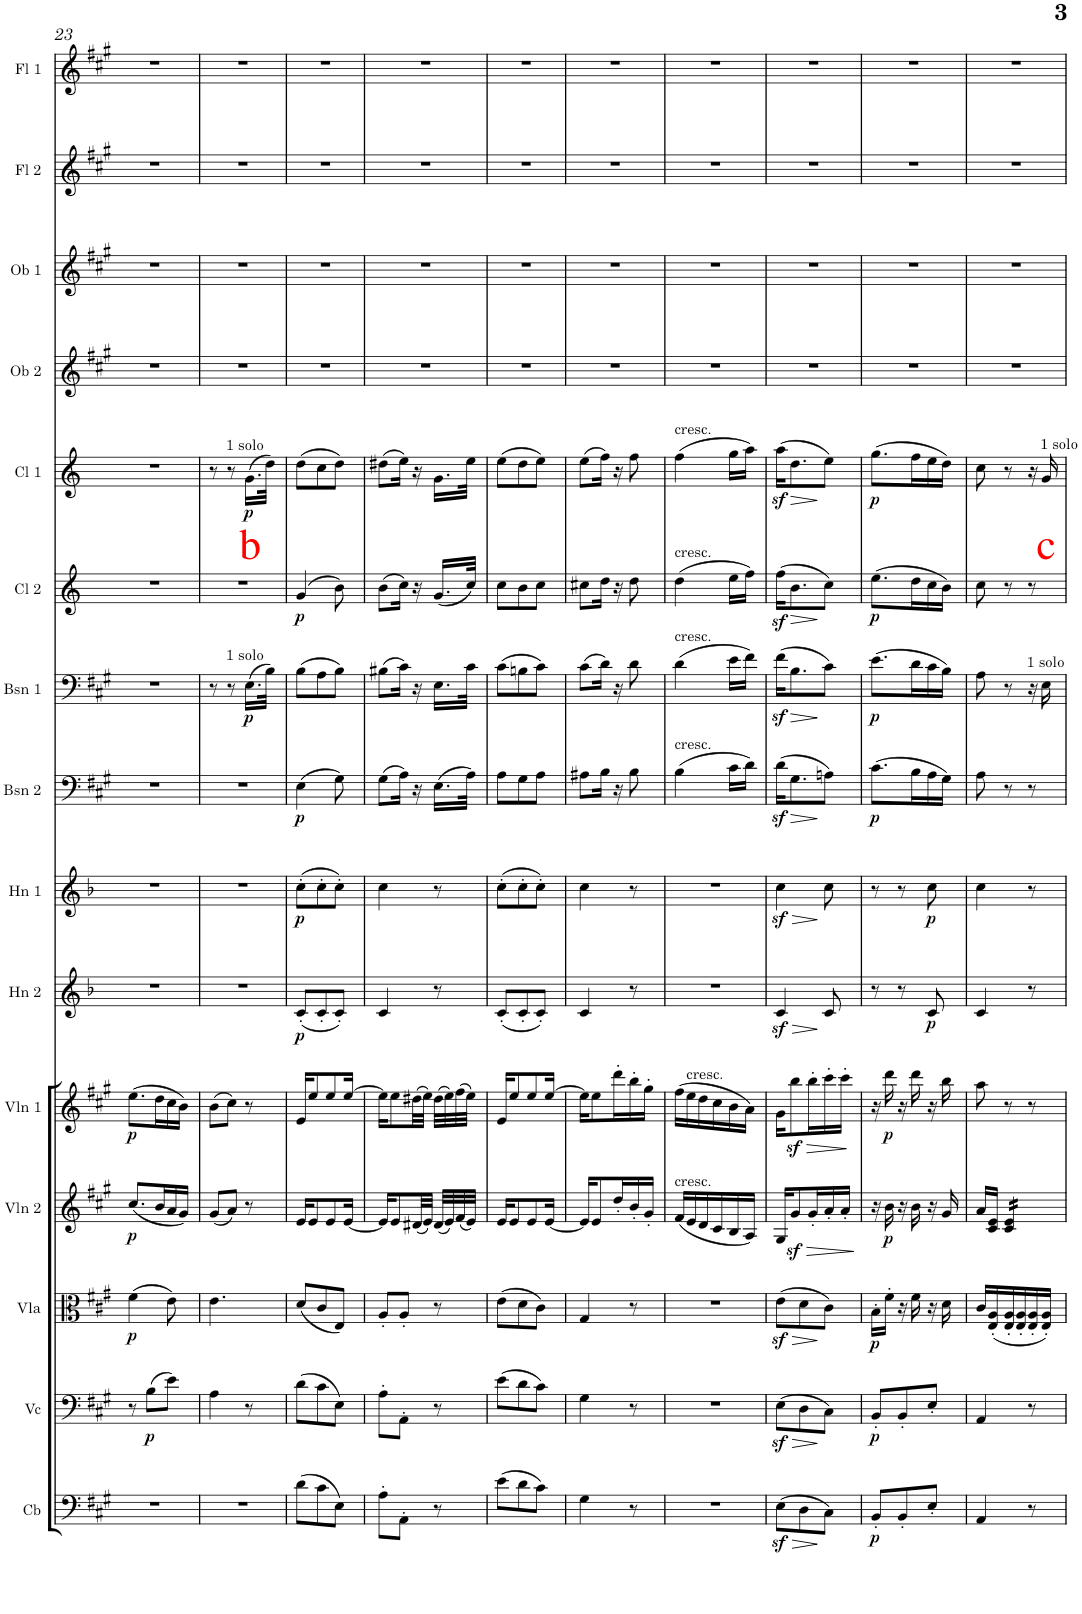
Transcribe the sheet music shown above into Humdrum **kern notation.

**kern	**dynam	**kern	**dynam	**kern	**dynam	**kern	**dynam	**kern	**dynam	**kern	**dynam	**kern	**dynam	**kern	**dynam	**kern	**dynam	**kern	**dynam	**kern	**text	**dynam	**kern	**kern	**kern	**kern
*part15	*part15	*part14	*part14	*part13	*part13	*part12	*part12	*part11	*part11	*part10	*part10	*part9	*part9	*part8	*part8	*part7	*part7	*part6	*part6	*part5	*part5	*part5	*part4	*part3	*part2	*part1
*staff15	*staff15	*staff14	*staff14	*staff13	*staff13	*staff12	*staff12	*staff11	*staff11	*staff10	*staff10	*staff9	*staff9	*staff8	*staff8	*staff7	*staff7	*staff6	*staff6	*staff5	*staff5	*staff5	*staff4	*staff3	*staff2	*staff1
*I"Contrabass	*	*I"Violoncello	*	*I"Viola	*	*I"Violin 2	*	*I"Violin 1	*	*I"E Horn 2 (orig. E and A)	*	*I"E Horn 1 (orig. E and A)	*	*I"Bassoon 2	*	*I"Bassoon 1	*	*I"A Clarinet 2	*	*I"A Clarinet 1	*	*	*I"Oboe 2	*I"Oboe 1	*I"Flute 2	*I"Flute 1
*I'Cb	*	*I'Vc	*	*I'Vla	*	*I'Vln 2	*	*I'Vln 1	*	*I'Hn 2	*	*I'Hn 1	*	*I'Bsn 2	*	*I'Bsn 1	*	*I'Cl 2	*	*I'Cl 1	*	*	*I'Ob 2	*I'Ob 1	*I'Fl 2	*I'Fl 1
!!LO:PB:g=z
*clefF4	*	*clefF4	*	*clefC3	*	*clefG2	*	*clefG2	*	*clefG2	*	*clefG2	*	*clefF4	*	*clefF4	*	*clefG2	*	*clefG2	*	*	*clefG2	*clefG2	*clefG2	*clefG2
*Trd7c12	*	*	*	*	*	*	*	*	*	*Trd5c8	*	*Trd5c8	*	*	*	*	*	*Trd2c3	*	*Trd2c3	*	*	*	*	*	*
*k[f#c#g#]	*	*k[f#c#g#]	*	*k[f#c#g#]	*	*k[f#c#g#]	*	*k[f#c#g#]	*	*k[b-]	*	*k[b-]	*	*k[f#c#g#]	*	*k[f#c#g#]	*	*k[]	*	*k[]	*	*	*k[f#c#g#]	*k[f#c#g#]	*k[f#c#g#]	*k[f#c#g#]
*M3/8	*	*M3/8	*	*M3/8	*	*M3/8	*	*M3/8	*	*M3/8	*	*M3/8	*	*M3/8	*	*M3/8	*	*M3/8	*	*M3/8	*	*	*M3/8	*M3/8	*M3/8	*M3/8
=23	=23	=23	=23	=23	=23	=23	=23	=23	=23	=23	=23	=23	=23	=23	=23	=23	=23	=23	=23	=23	=23	=23	=23	=23	=23	=23
!	!	!	!	!	!LO:DY:b	!	!LO:DY:b	!	!LO:DY:b	!	!	!	!	!	!	!	!	!	!	!	!	!	!	!	!	!
4.r	.	8r	.	(4f#\	p	(8.cc#/L	p	(8.ee\L	p	4.r	.	4.r	.	4.r	.	4.r	.	4.r	.	4.r	.	.	4.r	4.r	4.r	4.r
!	!	!	!LO:DY:b	!	!	!	!	!	!	!	!	!	!	!	!	!	!	!	!	!	!	!	!	!	!	!
.	.	(8B\L	p	.	.	.	.	.	.	.	.	.	.	.	.	.	.	.	.	.	.	.	.	.	.	.
.	.	.	.	.	.	16b/L	.	16dd\L	.	.	.	.	.	.	.	.	.	.	.	.	.	.	.	.	.	.
.	.	8e\J)	.	8e\)	.	16a/	.	16cc#\	.	.	.	.	.	.	.	.	.	.	.	.	.	.	.	.	.	.
.	.	.	.	.	.	16g#/JJ)	.	16b\JJ)	.	.	.	.	.	.	.	.	.	.	.	.	.	.	.	.	.	.
=24	=24	=24	=24	=24	=24	=24	=24	=24	=24	=24	=24	=24	=24	=24	=24	=24	=24	=24	=24	=24	=24	=24	=24	=24	=24	=24
4.r	.	4A\	.	4.e\	.	(8g#/L	.	(8b\L	.	4.r	.	4.r	.	4.r	.	8r	.	4.r	.	8r	.	.	4.r	4.r	4.r	4.r
!	!	!	!	!	!	!	!	!	!	!	!	!	!	!	!	!	!	!	!	!LO:TX:a:t=1 solo	!	!	!	!	!	!
!	!	!	!	!	!	!	!	!	!	!	!	!	!	!	!	!LO:TX:a:t=1 solo	!	!	!	!	!	!	!	!	!	!
.	.	.	.	.	.	8a/J)	.	8cc#\J)	.	.	.	.	.	.	.	8r	.	.	.	8r	.	.	.	.	.	.
!	!	!	!	!	!	!	!	!	!	!	!	!	!	!	!	!	!LO:DY:b	!	!	!	!LO:LY:b:color=#FF0000	!LO:DY:b	!	!	!	!
.	.	8r	.	.	.	8r	.	8r	.	.	.	.	.	.	.	(16.E\LL	p	.	.	(16.g\LL	b	p	.	.	.	.
.	.	.	.	.	.	.	.	.	.	.	.	.	.	.	.	32B\JJk)	.	.	.	32dd\JJk)	.	.	.	.	.	.
=25	=25	=25	=25	=25	=25	=25	=25	=25	=25	=25	=25	=25	=25	=25	=25	=25	=25	=25	=25	=25	=25	=25	=25	=25	=25	=25
!	!	!	!	!	!	!	!	!	!	!	!LO:DY:b	!	!LO:DY:b	!	!LO:DY:b	!	!	!	!LO:DY:b	!	!	!	!	!	!	!
(8d\L	.	(8d\L	.	(8d/L	.	16e/KL	.	16e/KL	.	(8c'/L	p	(8cc'\L	p	(4E\	p	(8B\L	.	(4g/	p	(8dd\L	.	.	4.r	4.r	4.r	4.r
.	.	.	.	.	.	8e/	.	8ee/	.	.	.	.	.	.	.	.	.	.	.	.	.	.	.	.	.	.
8c#\	.	8c#\	.	8c#/	.	.	.	.	.	8c'/	.	8cc'\	.	.	.	8A\	.	.	.	8cc\	.	.	.	.	.	.
.	.	.	.	.	.	8e/	.	8ee/	.	.	.	.	.	.	.	.	.	.	.	.	.	.	.	.	.	.
8E\J)	.	8E\J)	.	8E/J)	.	.	.	.	.	8c'/J)	.	8cc'\J)	.	8G#\)	.	8B\J)	.	8b\)	.	8dd\J)	.	.	.	.	.	.
.	.	.	.	.	.	[16e/Jk	.	[16ee/Jk	.	.	.	.	.	.	.	.	.	.	.	.	.	.	.	.	.	.
=26	=26	=26	=26	=26	=26	=26	=26	=26	=26	=26	=26	=26	=26	=26	=26	=26	=26	=26	=26	=26	=26	=26	=26	=26	=26	=26
8A'\L	.	8A'\L	.	8A'/L	.	16e/KL]	.	16ee\KL]	.	4c/	.	4cc\	.	(8G#\L	.	(8B#X\L	.	(8b\L	.	(8dd#X\L	.	.	4.r	4.r	4.r	4.r
.	.	.	.	.	.	8e/	.	8ee\	.	.	.	.	.	.	.	.	.	.	.	.	.	.	.	.	.	.
8AA'\J	.	8AA'\J	.	8A'/J	.	.	.	.	.	.	.	.	.	16A\Jk)	.	16c#\Jk)	.	16cc\Jk)	.	16ee\Jk)	.	.	.	.	.	.
.	.	.	.	.	.	(32d#X/LL	.	(32dd#X\LL	.	.	.	.	.	16r	.	16r	.	16r	.	16r	.	.	.	.	.	.
.	.	.	.	.	.	32e/JJJ)	.	32ee\JJJ)	.	.	.	.	.	.	.	.	.	.	.	.	.	.	.	.	.	.
8r	.	8r	.	8r	.	(32d#/LLL	.	(32dd#\LLL	.	8r	.	8r	.	(16.E\LL	.	16.E\LL	.	(16.g/LL	.	16.g\LL	.	.	.	.	.	.
.	.	.	.	.	.	32e/)	.	32ee\)	.	.	.	.	.	.	.	.	.	.	.	.	.	.	.	.	.	.
.	.	.	.	.	.	(32f#/	.	(32ff#\	.	.	.	.	.	.	.	.	.	.	.	.	.	.	.	.	.	.
.	.	.	.	.	.	32e/JJJ)	.	32ee\JJJ)	.	.	.	.	.	32A\JJk)	.	32c#\JJk	.	32cc/JJk)	.	32ee\JJk	.	.	.	.	.	.
=27	=27	=27	=27	=27	=27	=27	=27	=27	=27	=27	=27	=27	=27	=27	=27	=27	=27	=27	=27	=27	=27	=27	=27	=27	=27	=27
(8e\L	.	(8e\L	.	(8e\L	.	16e/KL	.	16e/KL	.	(8c'/L	.	(8cc'\L	.	8A\L	.	(8c#\L	.	8cc\L	.	(8ee\L	.	.	4.r	4.r	4.r	4.r
.	.	.	.	.	.	8e/	.	8ee/	.	.	.	.	.	.	.	.	.	.	.	.	.	.	.	.	.	.
8d\	.	8d\	.	8d\	.	.	.	.	.	8c'/	.	8cc'\	.	8G#\	.	8Bn\	.	8b\	.	8dd\	.	.	.	.	.	.
.	.	.	.	.	.	8e/	.	8ee/	.	.	.	.	.	.	.	.	.	.	.	.	.	.	.	.	.	.
8c#\J)	.	8c#\J)	.	8c#\J)	.	.	.	.	.	8c'/J)	.	8cc'\J)	.	8A\J	.	8c#\J)	.	8cc\J	.	8ee\J)	.	.	.	.	.	.
.	.	.	.	.	.	[16e/Jk	.	[16ee/Jk	.	.	.	.	.	.	.	.	.	.	.	.	.	.	.	.	.	.
=28	=28	=28	=28	=28	=28	=28	=28	=28	=28	=28	=28	=28	=28	=28	=28	=28	=28	=28	=28	=28	=28	=28	=28	=28	=28	=28
4G#\	.	4G#\	.	4G#/	.	16e/KL]	.	16ee\KL]	.	4c/	.	4cc\	.	8A#X\L	.	(8c#\L	.	8cc#X\L	.	(8ee\L	.	.	4.r	4.r	4.r	4.r
.	.	.	.	.	.	8e/	.	8ee\	.	.	.	.	.	.	.	.	.	.	.	.	.	.	.	.	.	.
.	.	.	.	.	.	.	.	.	.	.	.	.	.	16B\Jk	.	16d\Jk)	.	16dd\Jk	.	16ff\Jk)	.	.	.	.	.	.
.	.	.	.	.	.	16dd'/L	.	16ddd'\L	.	.	.	.	.	16r	.	16r	.	16r	.	16r	.	.	.	.	.	.
8r	.	8r	.	8r	.	16b'/	.	16bb'\	.	8r	.	8r	.	8B\	.	8d\	.	8dd\	.	8ff\	.	.	.	.	.	.
.	.	.	.	.	.	16g#'/JJ	.	16gg#'\JJ	.	.	.	.	.	.	.	.	.	.	.	.	.	.	.	.	.	.
=29	=29	=29	=29	=29	=29	=29	=29	=29	=29	=29	=29	=29	=29	=29	=29	=29	=29	=29	=29	=29	=29	=29	=29	=29	=29	=29
!	!	!	!	!	!	!	!	!	!	!	!	!	!	!	!	!	!	!	!	!LO:TX:a:t=cresc.	!	!	!	!	!	!
!	!	!	!	!	!	!	!	!	!	!	!	!	!	!	!	!	!	!LO:TX:a:t=cresc.	!	!	!	!	!	!	!	!
!	!	!	!	!	!	!	!	!	!	!	!	!	!	!	!	!LO:TX:a:t=cresc.	!	!	!	!	!	!	!	!	!	!
!	!	!	!	!	!	!	!	!	!	!	!	!	!	!LO:TX:a:t=cresc.	!	!	!	!	!	!	!	!	!	!	!	!
!	!	!	!	!	!	!LO:TX:a:t=cresc.	!	!	!	!	!	!	!	!	!	!	!	!	!	!	!	!	!	!	!	!
4.r	.	4.r	.	4.r	.	(16f#/LL	.	(16ff#\LL	.	4.r	.	4.r	.	(4B\	.	(4d\	.	(4dd\	.	(4ff\	.	.	4.r	4.r	4.r	4.r
!	!	!	!	!	!	!	!	!LO:TX:a:t=cresc.	!	!	!	!	!	!	!	!	!	!	!	!	!	!	!	!	!	!
.	.	.	.	.	.	16e/	.	16ee\	.	.	.	.	.	.	.	.	.	.	.	.	.	.	.	.	.	.
.	.	.	.	.	.	16d/	.	16dd\	.	.	.	.	.	.	.	.	.	.	.	.	.	.	.	.	.	.
.	.	.	.	.	.	16c#/	.	16cc#\	.	.	.	.	.	.	.	.	.	.	.	.	.	.	.	.	.	.
.	.	.	.	.	.	16B/	.	16b\	.	.	.	.	.	16c#\LL	.	16e\LL	.	16ee\LL	.	16gg\LL	.	.	.	.	.	.
.	.	.	.	.	.	16A/JJ)	.	16a\JJ)	.	.	.	.	.	16d\JJ)	.	16f#\JJ)	.	16ff\JJ)	.	16aa\JJ)	.	.	.	.	.	.
=30	=30	=30	=30	=30	=30	=30	=30	=30	=30	=30	=30	=30	=30	=30	=30	=30	=30	=30	=30	=30	=30	=30	=30	=30	=30	=30
!	!LO:HP:b	!	!LO:HP:b	!	!LO:HP:b	!	!	!	!	!	!LO:HP:b	!	!LO:HP:b	!	!	!	!	!	!	!	!	!	!	!	!	!
(8Ez<\L	>	(8Ez<\L	>	(8ez<\L	>	16G#/KL	.	16g#\KL	.	4cz</	>	4ccz<\	>	(16dz<\KL	.	(16f#z<\KL	.	(16ffz<\KL	.	(16aaz<\KL	.	.	4.r	4.r	4.r	4.r
!	!	!	!	!	!	!	!LO:HP:b	!	!LO:HP:b	!	!	!	!	!	!LO:HP:b	!	!LO:HP:b	!	!LO:HP:b	!	!	!LO:HP:b	!	!	!	!
.	.	.	.	.	.	8g#z</	>	8bbz<\	>	.	.	.	.	8.G#\	>	8.B\	>	8.b\	>	8.dd\	.	>	.	.	.	.
8D\	.	8D\	.	8d\	.	.	.	.	.	.	.	.	.	.	.	.	.	.	.	.	.	.	.	.	.	.
.	.	.	.	.	.	16g#'/L	.	16bb'\L	.	.	.	.	.	.	.	.	.	.	.	.	.	.	.	.	.	.
8C#\J)	]	8C#\J)	]	8c#\J)	]	16a'/	.	16ccc#'\	.	8c/	]	8cc\	]	8An\J)	]	8c#\J)	]	8cc\J)	]	8ee\J)	.	]	.	.	.	.
.	.	.	.	.	.	16a'/JJ	.	16ccc#'\JJ	.	.	.	.	.	.	.	.	.	.	.	.	.	.	.	.	.	.
.	.	.	.	.	.	.	]	.	]	.	.	.	.	.	.	.	.	.	.	.	.	.	.	.	.	.
=31	=31	=31	=31	=31	=31	=31	=31	=31	=31	=31	=31	=31	=31	=31	=31	=31	=31	=31	=31	=31	=31	=31	=31	=31	=31	=31
!	!LO:DY:b	!	!LO:DY:b	!	!LO:DY:b	!	!	!	!	!	!	!	!	!	!LO:DY:b	!	!LO:DY:b	!	!LO:DY:b	!	!	!LO:DY:b	!	!	!	!
8BB'/L	p	8BB'/L	p	16B'\LL	p	16r	.	16r	.	8r	.	8r	.	(8.c#\L	p	(8.e\L	p	(8.ee\L	p	(8.gg\L	.	p	4.r	4.r	4.r	4.r
!	!	!	!	!	!	!	!LO:DY:b	!	!LO:DY:b	!	!	!	!	!	!	!	!	!	!	!	!	!	!	!	!	!
.	.	.	.	16f#'\JJ	.	16b\	p	16ddd\	p	.	.	.	.	.	.	.	.	.	.	.	.	.	.	.	.	.
8BB'/	.	8BB'/	.	16r	.	16r	.	16r	.	8r	.	8r	.	.	.	.	.	.	.	.	.	.	.	.	.	.
.	.	.	.	16f#\	.	16b\	.	16ddd\	.	.	.	.	.	16B\L	.	16d\L	.	16dd\L	.	16ff\L	.	.	.	.	.	.
!	!	!	!	!	!	!	!	!	!	!	!LO:DY:b	!	!LO:DY:b	!	!	!	!	!	!	!	!	!	!	!	!	!
8E'/J	.	8E'/J	.	16r	.	16r	.	16r	.	8c/	p	8cc\	p	16A\	.	16c#\	.	16cc\	.	16ee\	.	.	.	.	.	.
.	.	.	.	16d\	.	16g#/	.	16bb\	.	.	.	.	.	16G#\JJ)	.	16B\JJ)	.	16b\JJ)	.	16dd\JJ)	.	.	.	.	.	.
=32	=32	=32	=32	=32	=32	=32	=32	=32	=32	=32	=32	=32	=32	=32	=32	=32	=32	=32	=32	=32	=32	=32	=32	=32	=32	=32
4AA/	.	4AA/	.	16c#/LL	.	16a/LL	.	8aa\	.	4c/	.	4cc\	.	8A\	.	8A\	.	8cc\	.	8cc\	.	.	4.r	4.r	4.r	4.r
.	.	.	.	(16E/' 16A/'	.	16c#/ 16e/JJ	.	.	.	.	.	.	.	.	.	.	.	.	.	.	.	.	.	.	.	.
*	*	*	*	*	*	*tremolo	*	*	*	*	*	*	*	*	*	*	*	*	*	*	*	*	*	*	*	*
.	.	.	.	16E/' 16A/'	.	16c#/ 16e/LL	.	8r	.	.	.	.	.	8r	.	8r	.	8r	.	8r	.	.	.	.	.	.
.	.	.	.	16E/' 16A/'	.	16c#/ 16e/	.	.	.	.	.	.	.	.	.	.	.	.	.	.	.	.	.	.	.	.
!	!	!	!	!	!	!	!	!	!	!	!	!	!	!	!	!LO:TX:a:t=1 solo	!	!	!	!	!	!	!	!	!	!
8r	.	8r	.	16E/' 16A/'	.	16c#/ 16e/	.	8r	.	8r	.	8r	.	8r	.	16r	.	8r	.	16r	.	.	.	.	.	.
!	!	!	!	!	!	!	!	!	!	!	!	!	!	!	!	!	!	!	!	!LO:TX:a:t=1 solo	!	!	!	!	!	!
!	!	!	!	!	!	!	!	!	!	!	!	!	!	!	!	!	!	!	!	!	!LO:LY:b:color=#FF0000	!	!	!	!	!
.	.	.	.	16E/' 16A/'JJ)	.	16c#/ 16e/JJ	.	.	.	.	.	.	.	.	.	16E\	.	.	.	16g/	c	.	.	.	.	.
*	*	*	*	*	*	*Xtremolo	*	*	*	*	*	*	*	*	*	*	*	*	*	*	*	*	*	*	*	*
=	=	=	=	=	=	=	=	=	=	=	=	=	=	=	=	=	=	=	=	=	=	=	=	=	=	=
*-	*-	*-	*-	*-	*-	*-	*-	*-	*-	*-	*-	*-	*-	*-	*-	*-	*-	*-	*-	*-	*-	*-	*-	*-	*-	*-
